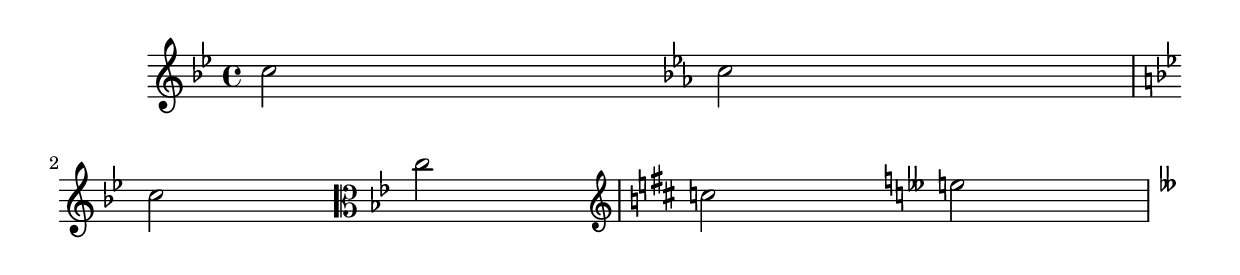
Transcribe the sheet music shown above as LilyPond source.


\version "2.1.22"
\header{
texidoc="
Key signatures may appear on key changes, even without a barline.  
In the case of a line break, the restoration accidentals are printed at 
end of a line. If @code{createKeyOnClefChange} is set, key signatures
are created also on a clef change.
"
}



\score {
  \notes \relative c''
  {
	\set Staff.createKeyOnClefChange = ##t  
    \key bes \major c2
%    \key c \major %  \minor
    \key es \major %  \minor
    c2
    \break
    \key bes \major % \major
    c2 \clef alto c2   \key d \major \clef treble c2
  	\set Staff.keySignature = #'((2 . -1)  (6 . 3) (4 . -2))
	e2
  }
}

